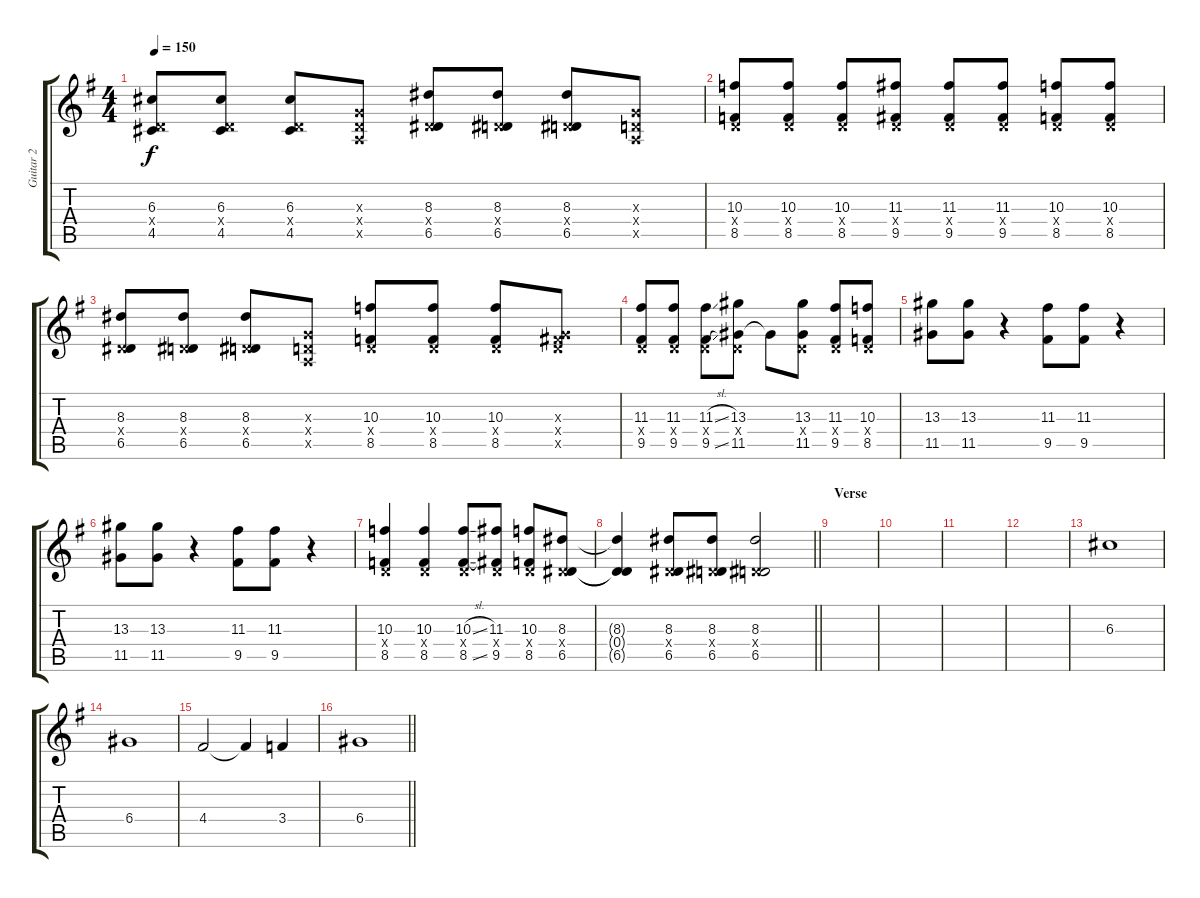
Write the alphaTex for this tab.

\track ("Guitar 2" "Guitar 2") {instrument distortionguitar}
\staff {score tabs}
\tuning (E4 B3 G3 D3 A2 D2) {hide}
\ts (4 4)
\tempo 150
\clef g2
\ks eminor
(6.3 0.4{x} 4.5).8{dy f} (6.3 0.4{x} 4.5).8 (6.3 0.4{x} 4.5).8 (0.3{x} 0.4{x} 0.5{x}).8 (8.3 0.4{x} 6.5).8 (8.3 0.4{x} 6.5).8 (8.3 0.4{x} 6.5).8 (0.3{x} 0.4{x} 0.5{x}).8 |
(10.3 0.4{x} 8.5).8 (10.3 0.4{x} 8.5).8 (10.3 0.4{x} 8.5).8 (11.3 0.4{x} 9.5).8 (11.3 0.4{x} 9.5).8 (11.3 0.4{x} 9.5).8 (10.3 0.4{x} 8.5).8 (10.3 0.4{x} 8.5).8 |
(8.3 0.4{x} 6.5).8 (8.3 0.4{x} 6.5).8 (8.3 0.4{x} 6.5).8 (0.3{x} 0.4{x} 0.5{x}).8 (10.3 0.4{x} 8.5).8 (10.3 0.4{x} 8.5).8 (10.3 0.4{x} 8.5).8 (0.3{x} 0.4{x} 9.5{x}).8 |
(11.3 0.4{x} 9.5).8 (11.3 0.4{x} 9.5).8 (11.3{sl} 0.4{x} 9.5{sl}).8 (13.3 0.4{x} 11.5).8 11.5{t}.8 (13.3 0.4{x} 11.5).8 (11.3 0.4{x} 9.5).8 (10.3 0.4{x} 8.5).8 |
(13.3 11.5).8 (13.3 11.5).8 r.4 (11.3 9.5).8 (11.3 9.5).8 r.4 |
(13.3 11.5).8 (13.3 11.5).8 r.4 (11.3 9.5).8 (11.3 9.5).8 r.4 |
(10.3 0.4{x} 8.5).4 (10.3 0.4{x} 8.5).4 (10.3{sl} 0.4{x} 8.5{sl}).8 (11.3 0.4{x} 9.5).8 (10.3 0.4{x} 8.5).8 (8.3 0.4{x} 6.5).8 |
\barLineRight lightlight
(8.3{t} 0.4{t} 6.5{t}).4 (8.3 0.4{x} 6.5).8 (8.3 0.4{x} 6.5).8 (8.3 0.4{x} 6.5).2 |
\section ("" "Verse")
|
|
|
|
6.3.1 |
6.4.1 |
4.4.2 4.4{t}.4 3.4.4 |
\barLineRight lightlight
6.4.1
